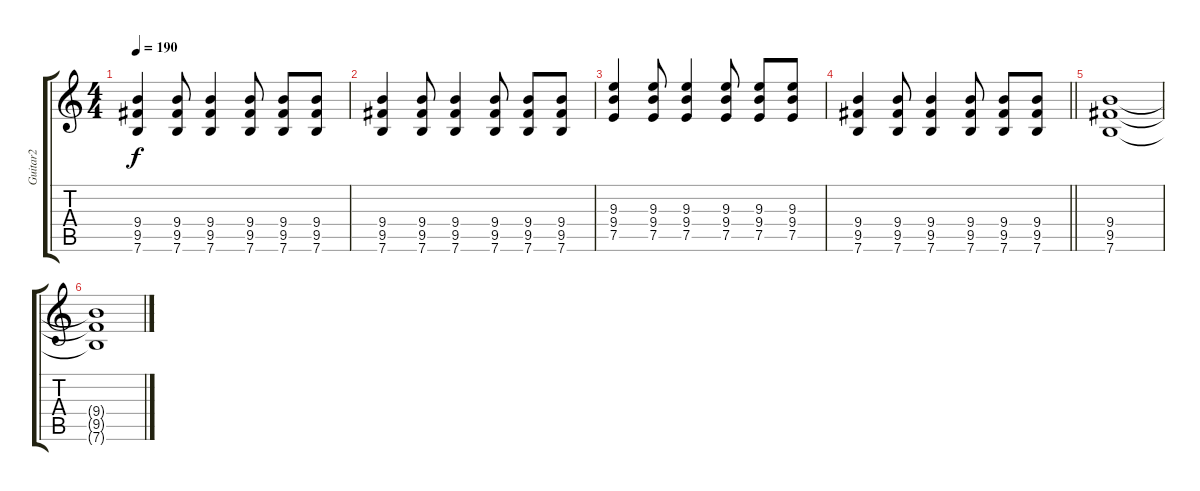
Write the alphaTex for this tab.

\track ("Guitar2" "Guitar2") {instrument overdrivenguitar}
\staff {score tabs}
\tuning (E4 B3 G3 D3 A2 E2) {hide}
\ts (4 4)
\tempo 190
\clef g2
\ks c
(9.4 9.5 7.6).4{dy f} (9.4 9.5 7.6).8 (9.4 9.5 7.6).4 (9.4 9.5 7.6).8 (9.4 9.5 7.6).8 (9.4 9.5 7.6).8 |
(9.4 9.5 7.6).4 (9.4 9.5 7.6).8 (9.4 9.5 7.6).4 (9.4 9.5 7.6).8 (9.4 9.5 7.6).8 (9.4 9.5 7.6).8 |
(9.3 9.4 7.5).4 (9.3 9.4 7.5).8 (9.3 9.4 7.5).4 (9.3 9.4 7.5).8 (9.3 9.4 7.5).8 (9.3 9.4 7.5).8 |
\barLineRight lightlight
(9.4 9.5 7.6).4 (9.4 9.5 7.6).8 (9.4 9.5 7.6).4 (9.4 9.5 7.6).8 (9.4 9.5 7.6).8 (9.4 9.5 7.6).8 |
(9.4 9.5 7.6).1 |
(9.4{t} 9.5{t} 7.6{t}).1
